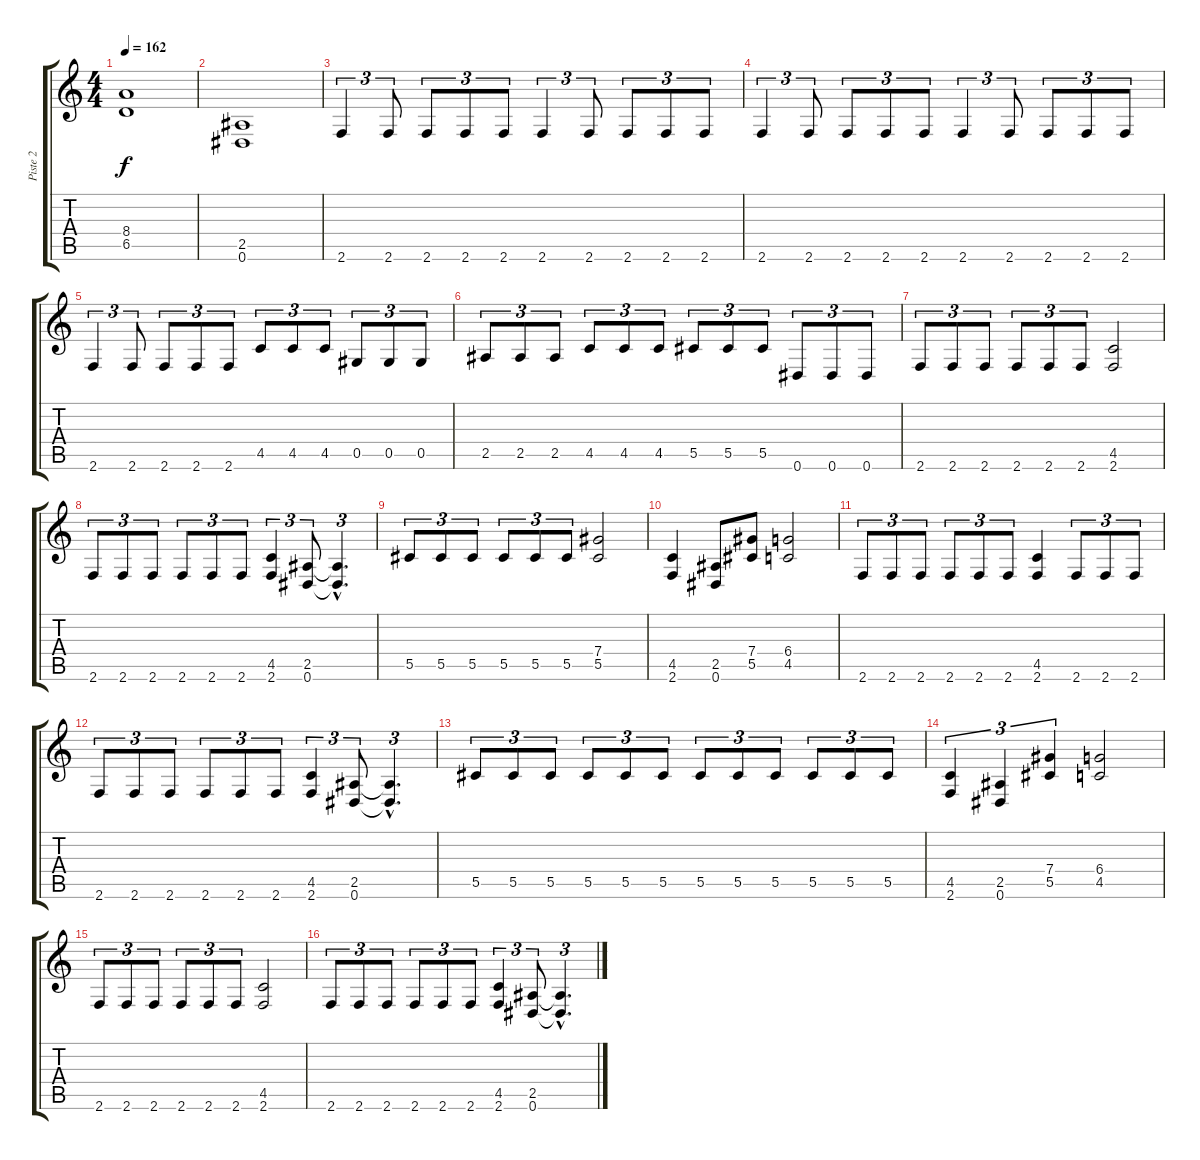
\track ("Piste 2" "Piste 2") {instrument distortionguitar}
\staff {score tabs}
\tuning (Eb4 Bb3 Gb3 Db3 Ab2 Eb2) {hide}
\ts (4 4)
\tempo 162
\clef g2
\ks c
(8.4 6.5).1{dy f} |
(2.5 0.6).1 |
2.6.4{tu (3 2)} 2.6.8{tu (3 2)} 2.6.8{tu (3 2)} 2.6.8{tu (3 2)} 2.6.8{tu (3 2)} 2.6.4{tu (3 2)} 2.6.8{tu (3 2)} 2.6.8{tu (3 2)} 2.6.8{tu (3 2)} 2.6.8{tu (3 2)} |
2.6.4{tu (3 2)} 2.6.8{tu (3 2)} 2.6.8{tu (3 2)} 2.6.8{tu (3 2)} 2.6.8{tu (3 2)} 2.6.4{tu (3 2)} 2.6.8{tu (3 2)} 2.6.8{tu (3 2)} 2.6.8{tu (3 2)} 2.6.8{tu (3 2)} |
2.6.4{tu (3 2)} 2.6.8{tu (3 2)} 2.6.8{tu (3 2)} 2.6.8{tu (3 2)} 2.6.8{tu (3 2)} 4.5.8{tu (3 2)} 4.5.8{tu (3 2)} 4.5.8{tu (3 2)} 0.5.8{tu (3 2)} 0.5.8{tu (3 2)} 0.5.8{tu (3 2)} |
2.5.8{tu (3 2)} 2.5.8{tu (3 2)} 2.5.8{tu (3 2)} 4.5.8{tu (3 2)} 4.5.8{tu (3 2)} 4.5.8{tu (3 2)} 5.5.8{tu (3 2)} 5.5.8{tu (3 2)} 5.5.8{tu (3 2)} 0.6.8{tu (3 2)} 0.6.8{tu (3 2)} 0.6.8{tu (3 2)} |
2.6.8{tu (3 2)} 2.6.8{tu (3 2)} 2.6.8{tu (3 2)} 2.6.8{tu (3 2)} 2.6.8{tu (3 2)} 2.6.8{tu (3 2)} (4.5 2.6).2 |
2.6.8{tu (3 2)} 2.6.8{tu (3 2)} 2.6.8{tu (3 2)} 2.6.8{tu (3 2)} 2.6.8{tu (3 2)} 2.6.8{tu (3 2)} (4.5 2.6).4{tu (3 2)} (2.5 0.6).8{tu (3 2)} (2.5{hac t} 0.6{hac t}).4{d tu (3 2)} |
5.5.8{tu (3 2)} 5.5.8{tu (3 2)} 5.5.8{tu (3 2)} 5.5.8{tu (3 2)} 5.5.8{tu (3 2)} 5.5.8{tu (3 2)} (7.4 5.5).2 |
(4.5 2.6).4 (2.5 0.6).8 (7.4 5.5).8 (6.4 4.5).2 |
2.6.8{tu (3 2)} 2.6.8{tu (3 2)} 2.6.8{tu (3 2)} 2.6.8{tu (3 2)} 2.6.8{tu (3 2)} 2.6.8{tu (3 2)} (4.5 2.6).4 2.6.8{tu (3 2)} 2.6.8{tu (3 2)} 2.6.8{tu (3 2)} |
2.6.8{tu (3 2)} 2.6.8{tu (3 2)} 2.6.8{tu (3 2)} 2.6.8{tu (3 2)} 2.6.8{tu (3 2)} 2.6.8{tu (3 2)} (4.5 2.6).4{tu (3 2)} (2.5 0.6).8{tu (3 2)} (2.5{hac t} 0.6{hac t}).4{d tu (3 2)} |
5.5.8{tu (3 2)} 5.5.8{tu (3 2)} 5.5.8{tu (3 2)} 5.5.8{tu (3 2)} 5.5.8{tu (3 2)} 5.5.8{tu (3 2)} 5.5.8{tu (3 2)} 5.5.8{tu (3 2)} 5.5.8{tu (3 2)} 5.5.8{tu (3 2)} 5.5.8{tu (3 2)} 5.5.8{tu (3 2)} |
(4.5 2.6).4{tu (3 2)} (2.5 0.6).4{tu (3 2)} (7.4 5.5).4{tu (3 2)} (6.4 4.5).2 |
2.6.8{tu (3 2)} 2.6.8{tu (3 2)} 2.6.8{tu (3 2)} 2.6.8{tu (3 2)} 2.6.8{tu (3 2)} 2.6.8{tu (3 2)} (4.5 2.6).2 |
2.6.8{tu (3 2)} 2.6.8{tu (3 2)} 2.6.8{tu (3 2)} 2.6.8{tu (3 2)} 2.6.8{tu (3 2)} 2.6.8{tu (3 2)} (4.5 2.6).4{tu (3 2)} (2.5 0.6).8{tu (3 2)} (2.5{hac t} 0.6{hac t}).4{d tu (3 2)}
